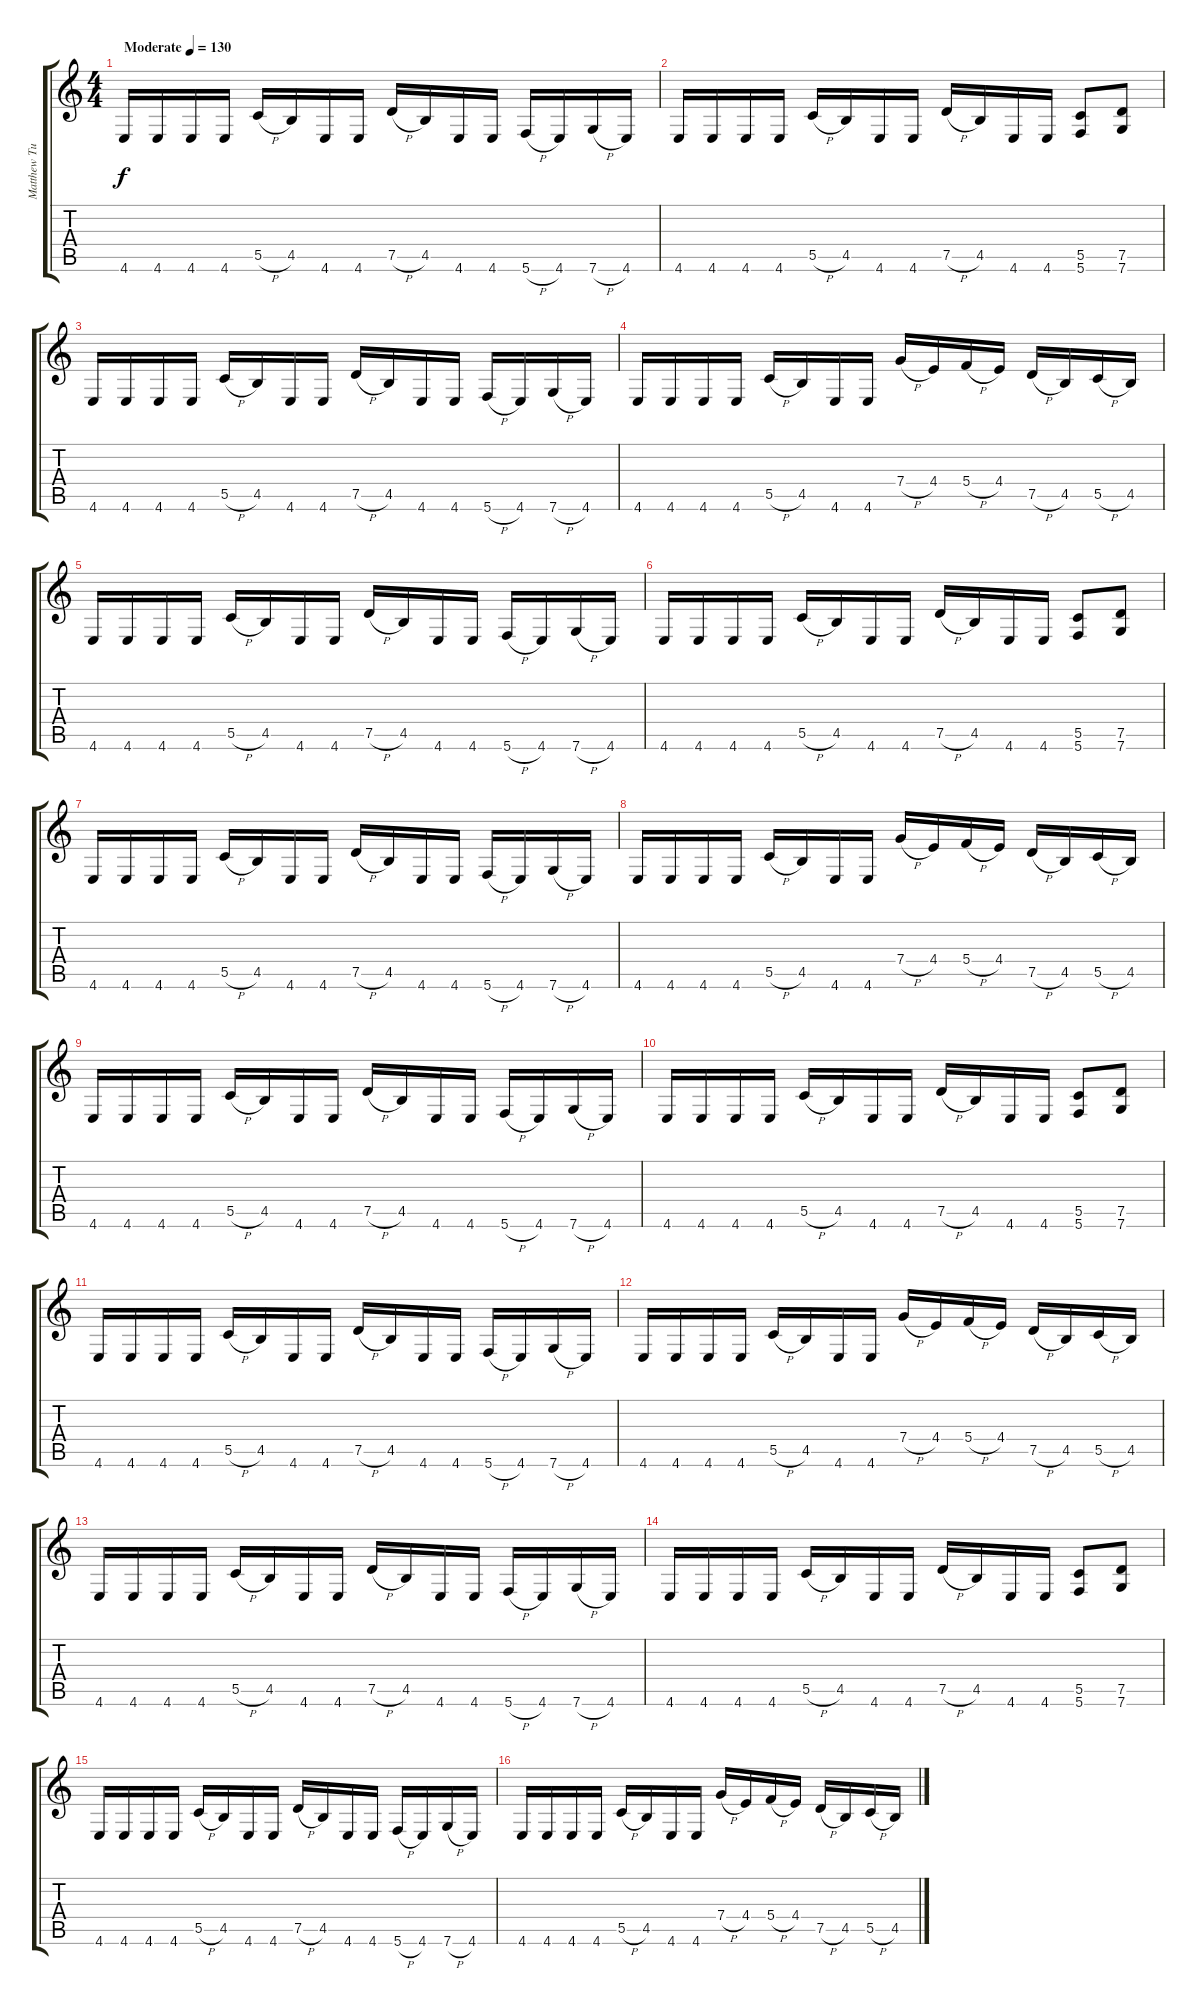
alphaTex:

\track ("Matthew Tuck" "Matthew Tu") {instrument overdrivenguitar}
\staff {score tabs}
\tuning (D4 A3 F3 C3 G2 C2) {hide}
\ts (4 4)
\tempo (130 "Moderate")
\clef g2
\ks c
4.6.16{dy f instrument overdrivenguitar} 4.6.16 4.6.16 4.6.16 5.5{h}.16 4.5.16 4.6.16 4.6.16 7.5{h}.16 4.5.16 4.6.16 4.6.16 5.6{h}.16 4.6.16 7.6{h}.16 4.6.16 |
4.6.16 4.6.16 4.6.16 4.6.16 5.5{h}.16 4.5.16 4.6.16 4.6.16 7.5{h}.16 4.5.16 4.6.16 4.6.16 (5.5 5.6).8 (7.5 7.6).8 |
4.6.16 4.6.16 4.6.16 4.6.16 5.5{h}.16 4.5.16 4.6.16 4.6.16 7.5{h}.16 4.5.16 4.6.16 4.6.16 5.6{h}.16 4.6.16 7.6{h}.16 4.6.16 |
4.6.16 4.6.16 4.6.16 4.6.16 5.5{h}.16 4.5.16 4.6.16 4.6.16 7.4{h}.16 4.4.16 5.4{h}.16 4.4.16 7.5{h}.16 4.5.16 5.5{h}.16 4.5.16 |
4.6.16 4.6.16 4.6.16 4.6.16 5.5{h}.16 4.5.16 4.6.16 4.6.16 7.5{h}.16 4.5.16 4.6.16 4.6.16 5.6{h}.16 4.6.16 7.6{h}.16 4.6.16 |
4.6.16 4.6.16 4.6.16 4.6.16 5.5{h}.16 4.5.16 4.6.16 4.6.16 7.5{h}.16 4.5.16 4.6.16 4.6.16 (5.5 5.6).8 (7.5 7.6).8 |
4.6.16 4.6.16 4.6.16 4.6.16 5.5{h}.16 4.5.16 4.6.16 4.6.16 7.5{h}.16 4.5.16 4.6.16 4.6.16 5.6{h}.16 4.6.16 7.6{h}.16 4.6.16 |
4.6.16 4.6.16 4.6.16 4.6.16 5.5{h}.16 4.5.16 4.6.16 4.6.16 7.4{h}.16 4.4.16 5.4{h}.16 4.4.16 7.5{h}.16 4.5.16 5.5{h}.16 4.5.16 |
4.6.16 4.6.16 4.6.16 4.6.16 5.5{h}.16 4.5.16 4.6.16 4.6.16 7.5{h}.16 4.5.16 4.6.16 4.6.16 5.6{h}.16 4.6.16 7.6{h}.16 4.6.16 |
4.6.16 4.6.16 4.6.16 4.6.16 5.5{h}.16 4.5.16 4.6.16 4.6.16 7.5{h}.16 4.5.16 4.6.16 4.6.16 (5.5 5.6).8 (7.5 7.6).8 |
4.6.16 4.6.16 4.6.16 4.6.16 5.5{h}.16 4.5.16 4.6.16 4.6.16 7.5{h}.16 4.5.16 4.6.16 4.6.16 5.6{h}.16 4.6.16 7.6{h}.16 4.6.16 |
4.6.16 4.6.16 4.6.16 4.6.16 5.5{h}.16 4.5.16 4.6.16 4.6.16 7.4{h}.16 4.4.16 5.4{h}.16 4.4.16 7.5{h}.16 4.5.16 5.5{h}.16 4.5.16 |
4.6.16 4.6.16 4.6.16 4.6.16 5.5{h}.16 4.5.16 4.6.16 4.6.16 7.5{h}.16 4.5.16 4.6.16 4.6.16 5.6{h}.16 4.6.16 7.6{h}.16 4.6.16 |
4.6.16 4.6.16 4.6.16 4.6.16 5.5{h}.16 4.5.16 4.6.16 4.6.16 7.5{h}.16 4.5.16 4.6.16 4.6.16 (5.5 5.6).8 (7.5 7.6).8 |
4.6.16 4.6.16 4.6.16 4.6.16 5.5{h}.16 4.5.16 4.6.16 4.6.16 7.5{h}.16 4.5.16 4.6.16 4.6.16 5.6{h}.16 4.6.16 7.6{h}.16 4.6.16 |
4.6.16 4.6.16 4.6.16 4.6.16 5.5{h}.16 4.5.16 4.6.16 4.6.16 7.4{h}.16 4.4.16 5.4{h}.16 4.4.16 7.5{h}.16 4.5.16 5.5{h}.16 4.5.16
